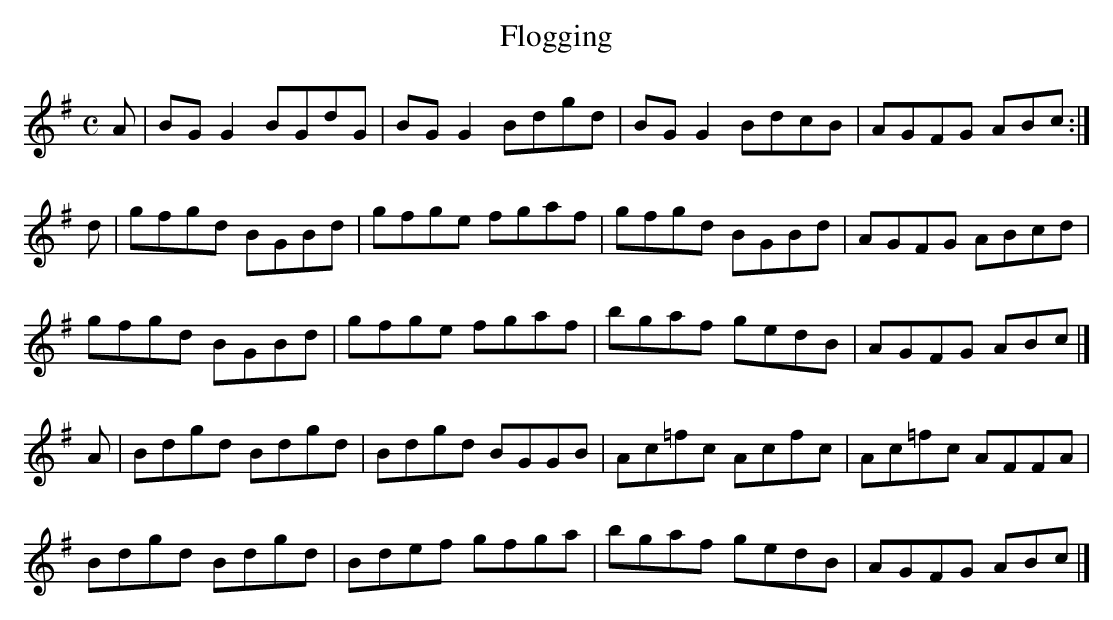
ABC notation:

X:1
T:Flogging
M:C
L:1/8
K:G Major
A|BGG2 BGdG|BGG2 Bdgd|BGG2 BdcB|AGFG ABc:|!
d|gfgd BGBd|gfge fgaf|gfgd BGBd|AGFG ABcd|!
gfgd BGBd|gfge fgaf|bgaf gedB|AGFG ABc|]!
A|Bdgd Bdgd|Bdgd BGGB|Ac=fc Acfc|Ac=fc AFFA|!
Bdgd Bdgd|Bdef gfga|bgaf gedB|AGFG ABc|]!
